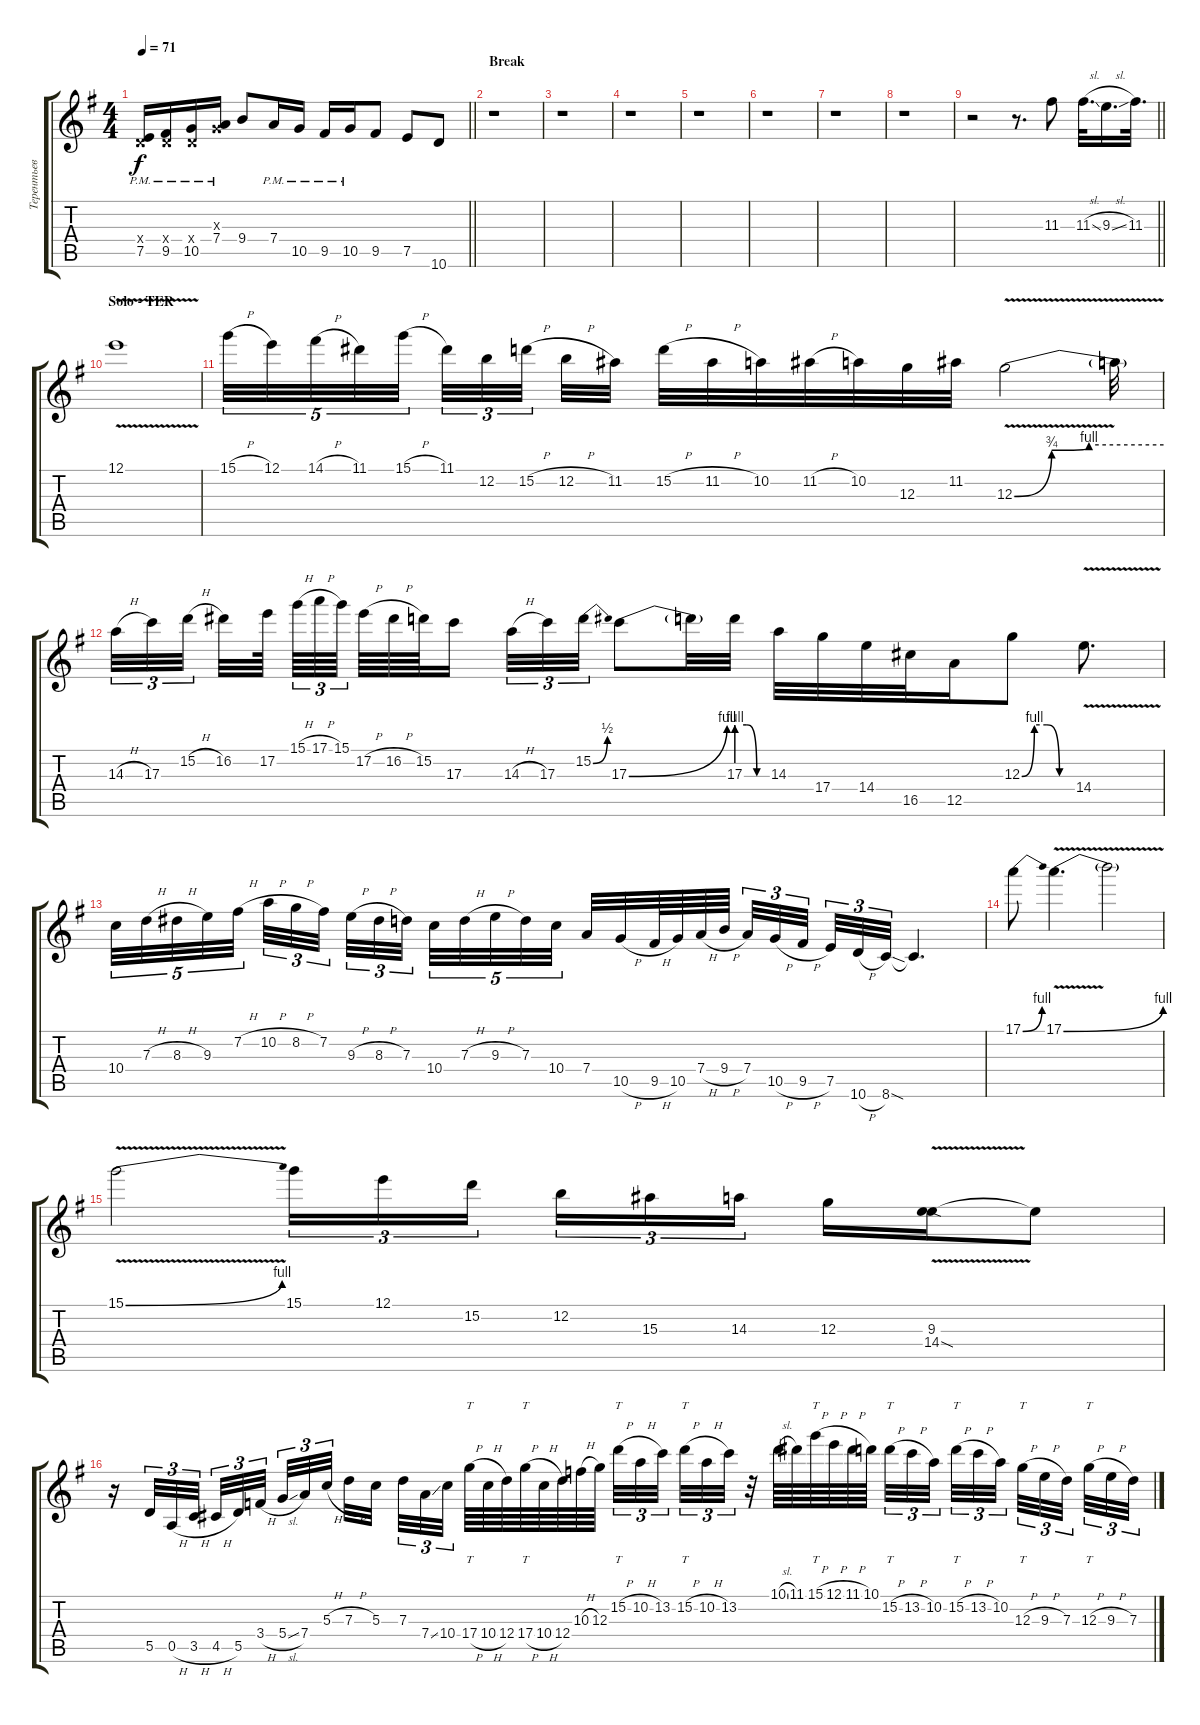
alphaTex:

\track ("Терентьев" "Терентьев") {instrument distortionguitar}
\staff {score tabs}
\tuning (E4 B3 G3 D3 A2 E2) {hide}
\ts (4 4)
\tempo 71
\clef g2
\barLineRight lightlight
\ks eminor
(0.4{x} 7.5{pm}).16{dy f} (0.4{x} 9.5{pm}).16 (0.4{x} 10.5{pm}).16 (0.3{x} 7.4{pm}).16 9.4.8 7.4{pm}.16 10.5{pm}.16 9.5{pm}.16 10.5{pm}.16 9.5.8 7.5.8 10.6.8 |
\section ("" "Break")
r.1 |
r.1 |
r.1 |
r.1 |
r.1 |
r.1 |
r.1 |
\barLineRight lightlight
r.2 r.8{d} 11.3.8 11.3{sl}.32{d} 9.3{sl}.16{d} 11.3.32{d} |
\section ("" "Solo - TER")
12.1{v}.1{volume 14} |
15.1{h}.32{tu (5 4)} 12.1.32{tu (5 4)} 14.1{h}.32{tu (5 4)} 11.1.32{tu (5 4)} 15.1{h}.32{tu (5 4) beam splitsecondary} 11.1.32{tu (3 2)} 12.2.32{tu (3 2)} 15.2{h}.32{tu (3 2) beam splitsecondary} 12.2{h}.32 11.2.32 15.2{h}.32 11.2{h}.32 10.2.32 11.2{h}.32 10.2.32 12.3.32 11.2.32 12.3{be (custom 0 0 15 3 30 4 60 4) v}.2 12.3{t}.32 |
14.3{h}.32{tu (3 2)} 17.3.32{tu (3 2)} 15.2{h}.32{tu (3 2) beam splitsecondary} 16.2.32 17.2.64{beam splitsecondary} 15.1{h}.64{tu (3 2)} 17.1{h}.64{tu (3 2)} 15.1.64{tu (3 2) beam splitsecondary} 17.2{h}.64 16.2{h}.64 15.2.64 17.3.16 14.3{h}.32{tu (3 2)} 17.3.32{tu (3 2)} 15.2{be (bend 0 0 60 2)}.32{tu (3 2)} 17.3{be (bend 0 0 60 4)}.8 17.3{t}.32 17.3{be (custom 0 4 20 4 40 0 60 0)}.32 14.3.32 17.4.32 14.4.32 16.5.32 12.5.16 12.3{be (custom 0 0 15 4 30 4 45 0 60 0)}.8 14.4{v}.8{d} |
10.4.32{tu (5 4)} 7.3{h}.32{tu (5 4)} 8.3{h}.32{tu (5 4)} 9.3.32{tu (5 4)} 7.2{h}.32{tu (5 4) beam splitsecondary} 10.2{h}.32{tu (3 2)} 8.2{h}.32{tu (3 2)} 7.2.32{tu (3 2) beam splitsecondary} 9.3{h}.32{tu (3 2)} 8.3{h}.32{tu (3 2)} 7.3.32{tu (3 2)} 10.4.32{tu (5 4)} 7.3{h}.32{tu (5 4)} 9.3{h}.32{tu (5 4)} 7.3.32{tu (5 4)} 10.4.32{tu (5 4) beam splitsecondary} 7.4.32 10.5{h}.32 9.5{h}.64 10.5.64 7.4{h}.64 9.4{h}.64 7.4.32{tu (3 2)} 10.5{h}.32{tu (3 2)} 9.5{h}.32{tu (3 2) beam splitsecondary} 7.5.32{tu (3 2)} 10.6{h}.32{tu (3 2)} 8.6{sod}.32{tu (3 2)} 8.6{t}.4{d} |
17.1{be (bend 0 0 60 4)}.8 17.1{be (bend 0 0 60 4) v}.4{d} 17.1{t}.2 |
15.1{be (bend 0 0 60 4) v}.2 15.1.16{tu (3 2)} 12.1.16{tu (3 2)} 15.2.16{tu (3 2) beam splitsecondary} 12.2.16{tu (3 2)} 15.3.16{tu (3 2)} 14.3.16{tu (3 2)} 12.3.16 (9.3{v} 14.4{sod}).16 14.4{t}.8 |
r.16 5.5.32{tu (3 2)} 0.5{h}.32{tu (3 2)} 3.5{h}.32{tu (3 2) beam splitsecondary} 4.5{h}.32{tu (3 2)} 5.5.32{tu (3 2)} 3.4{h}.32{tu (3 2) beam splitsecondary} 5.4{sl}.32{tu (3 2)} 7.4.32{tu (3 2)} 5.3{h}.32{tu (3 2)} 7.3{h}.32 5.3.32{beam splitsecondary} 7.3.32{tu (3 2)} 7.4{ss}.32{tu (3 2)} 10.4.32{tu (3 2) beam splitsecondary} 17.4{h}.64{tt} 10.4{h}.64 12.4.64 17.4{h}.64{tt} 10.4{h}.64 12.4.64 10.3{h}.64 12.3.64 15.2{h}.32{tt tu (3 2)} 10.2{h}.32{tu (3 2)} 13.2.32{tu (3 2) beam splitsecondary} 15.2{h}.32{tt tu (3 2)} 10.2{h}.32{tu (3 2)} 13.2.32{tu (3 2)} r.32 10.1{sl}.64 11.1.64 15.1{h}.64{tt} 12.1{h}.64 11.1{h}.64 10.1.64 15.2{h}.32{tt tu (3 2)} 13.2{h}.32{tu (3 2)} 10.2.32{tu (3 2) beam splitsecondary} 15.2{h}.32{tt tu (3 2)} 13.2{h}.32{tu (3 2)} 10.2.32{tu (3 2) beam splitsecondary} 12.3{h}.32{tt tu (3 2)} 9.3{h}.32{tu (3 2)} 7.3.32{tu (3 2) beam splitsecondary} 12.3{h}.32{tt tu (3 2)} 9.3{h}.32{tu (3 2)} 7.3.32{tu (3 2)}
